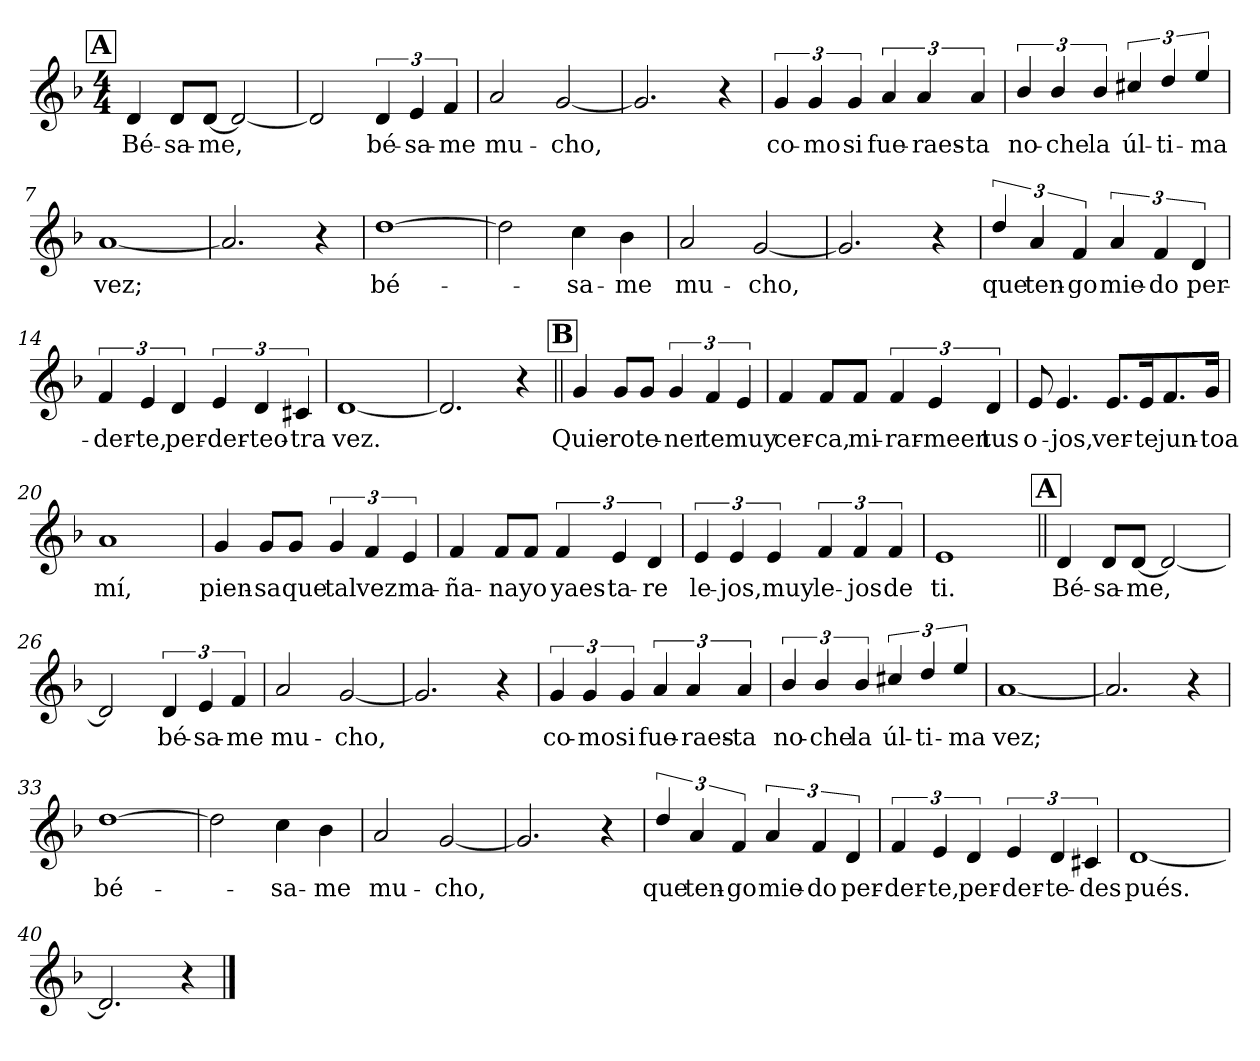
**kern	**text
*part1	*part1
*staff1	*staff1
*clefG2	*
*k[b-]	*
*F:	*
*M4/4	*
!!LO:REH:place=s1:a:t=A
=1	=1
!	!LO:LY:b
4d/	Bé-
!	!LO:LY:b
8d/L	-sa-
!	!LO:LY:b
[8d/J	-me,
2d/_	.
=2	=2
2d/]	.
!	!LO:LY:b
6d/	bé-
!	!LO:LY:b
6e/	-sa-
!	!LO:LY:b
6f/	-me
=3	=3
!	!LO:LY:b
2a/	mu-
!	!LO:LY:b
[2g/	-cho,
=4	=4
2.g/]	.
4r	.
!!LO:LB:g=z
=5	=5
!	!LO:LY:b
6g/	co-
!	!LO:LY:b
6g/	-mo
!	!LO:LY:b
6g/	si
!	!LO:LY:b
6a/	fue-
!	!LO:LY:b
6a/	-raes-
!	!LO:LY:b
6a/	-ta
=6	=6
!	!LO:LY:b
6b-/	no-
!	!LO:LY:b
6b-/	-che
!	!LO:LY:b
6b-/	la
!	!LO:LY:b
6cc#X/	úl-
!	!LO:LY:b
6dd/	-ti-
!	!LO:LY:b
6ee/	-ma
=7	=7
!	!LO:LY:b
[1a	vez;
=8	=8
2.a/]	.
4r	.
!!LO:LB:g=z
=9	=9
!	!LO:LY:b
[1dd	bé-
=10	=10
2dd\]	.
!	!LO:LY:b
4cc\	-sa-
!	!LO:LY:b
4b-\	-me
=11	=11
!	!LO:LY:b
2a/	mu-
!	!LO:LY:b
[2g/	-cho,
=12	=12
2.g/]	.
4r	.
!!LO:LB:g=z
=13	=13
!	!LO:LY:b
6dd/	que
!	!LO:LY:b
6a/	ten-
!	!LO:LY:b
6f/	-go
!	!LO:LY:b
6a/	mie-
!	!LO:LY:b
6f/	-do
!	!LO:LY:b
6d/	per-
=14	=14
!	!LO:LY:b
6f/	-der-
!	!LO:LY:b
6e/	-te,
!	!LO:LY:b
6d/	per-
!	!LO:LY:b
6e/	-der-
!	!LO:LY:b
6d/	-teo-
!	!LO:LY:b
6c#X/	-tra
=15	=15
!	!LO:LY:b
[1d	vez.
=16	=16
2.d/]	.
4r	.
!!LO:LB:g=z
!!LO:REH:place=s1:a:t=B
=17||	=17||
!	!LO:LY:b
4g/	Quie-
!	!LO:LY:b
8g/L	-ro
!	!LO:LY:b
8g/J	te-
!	!LO:LY:b
6g/	-ner
!	!LO:LY:b
6f/	te
!	!LO:LY:b
6e/	muy
=18	=18
!	!LO:LY:b
4f/	cer-
!	!LO:LY:b
8f/L	-ca,
!	!LO:LY:b
8f/J	mi-
!	!LO:LY:b
6f/	-rar-
!	!LO:LY:b
6e/	-meen
!	!LO:LY:b
6d/	tus
=19	=19
!	!LO:LY:b
8e/	o-
!	!LO:LY:b
4.e/	-jos,
!	!LO:LY:b
8.e/L	ver-
!	!LO:LY:b
16e/k	-te
!	!LO:LY:b
8.f/	jun-
!	!LO:LY:b
16g/Jk	-toa
=20	=20
!	!LO:LY:b
1a	mí,
!!LO:LB:g=z
=21	=21
!	!LO:LY:b
4g/	pien-
!	!LO:LY:b
8g/L	-sa
!	!LO:LY:b
8g/J	que
!	!LO:LY:b
6g/	tal
!	!LO:LY:b
6f/	vez
!	!LO:LY:b
6e/	ma-
=22	=22
!	!LO:LY:b
4f/	-ña-
!	!LO:LY:b
8f/L	-na
!	!LO:LY:b
8f/J	yo
!	!LO:LY:b
6f/	yaes-
!	!LO:LY:b
6e/	-ta-
!	!LO:LY:b
6d/	-re
=23	=23
!	!LO:LY:b
6e/	le-
!	!LO:LY:b
6e/	-jos,
!	!LO:LY:b
6e/	muy
!	!LO:LY:b
6f/	le-
!	!LO:LY:b
6f/	-jos
!	!LO:LY:b
6f/	de
=24	=24
!	!LO:LY:b
1e	ti.
!!LO:LB:g=z
!!LO:REH:place=s1:a:t=A
=25||	=25||
!	!LO:LY:b
4d/	Bé-
!	!LO:LY:b
8d/L	-sa-
!	!LO:LY:b
[8d/J	-me,
2d/_	.
=26	=26
2d/]	.
!	!LO:LY:b
6d/	bé-
!	!LO:LY:b
6e/	-sa-
!	!LO:LY:b
6f/	-me
=27	=27
!	!LO:LY:b
2a/	mu-
!	!LO:LY:b
[2g/	-cho,
=28	=28
2.g/]	.
4r	.
!!LO:LB:g=z
=29	=29
!	!LO:LY:b
6g/	co-
!	!LO:LY:b
6g/	-mo
!	!LO:LY:b
6g/	si
!	!LO:LY:b
6a/	fue-
!	!LO:LY:b
6a/	-raes-
!	!LO:LY:b
6a/	-ta
=30	=30
!	!LO:LY:b
6b-/	no-
!	!LO:LY:b
6b-/	-che
!	!LO:LY:b
6b-/	la
!	!LO:LY:b
6cc#X/	úl-
!	!LO:LY:b
6dd/	-ti-
!	!LO:LY:b
6ee/	-ma
=31	=31
!	!LO:LY:b
[1a	vez;
=32	=32
2.a/]	.
4r	.
!!LO:LB:g=z
=33	=33
!	!LO:LY:b
[1dd	bé-
=34	=34
2dd\]	.
!	!LO:LY:b
4cc\	-sa-
!	!LO:LY:b
4b-\	-me
=35	=35
!	!LO:LY:b
2a/	mu-
!	!LO:LY:b
[2g/	-cho,
=36	=36
2.g/]	.
4r	.
!!LO:LB:g=z
=37	=37
!	!LO:LY:b
6dd/	que
!	!LO:LY:b
6a/	ten-
!	!LO:LY:b
6f/	-go
!	!LO:LY:b
6a/	mie-
!	!LO:LY:b
6f/	-do
!	!LO:LY:b
6d/	per-
=38	=38
!	!LO:LY:b
6f/	-der-
!	!LO:LY:b
6e/	-te,
!	!LO:LY:b
6d/	per-
!	!LO:LY:b
6e/	-der-
!	!LO:LY:b
6d/	-te-
!	!LO:LY:b
6c#X/	-des
=39	=39
!	!LO:LY:b
[1d	pués.
=40	=40
2.d/]	.
4r	.
==	==
*-	*-
